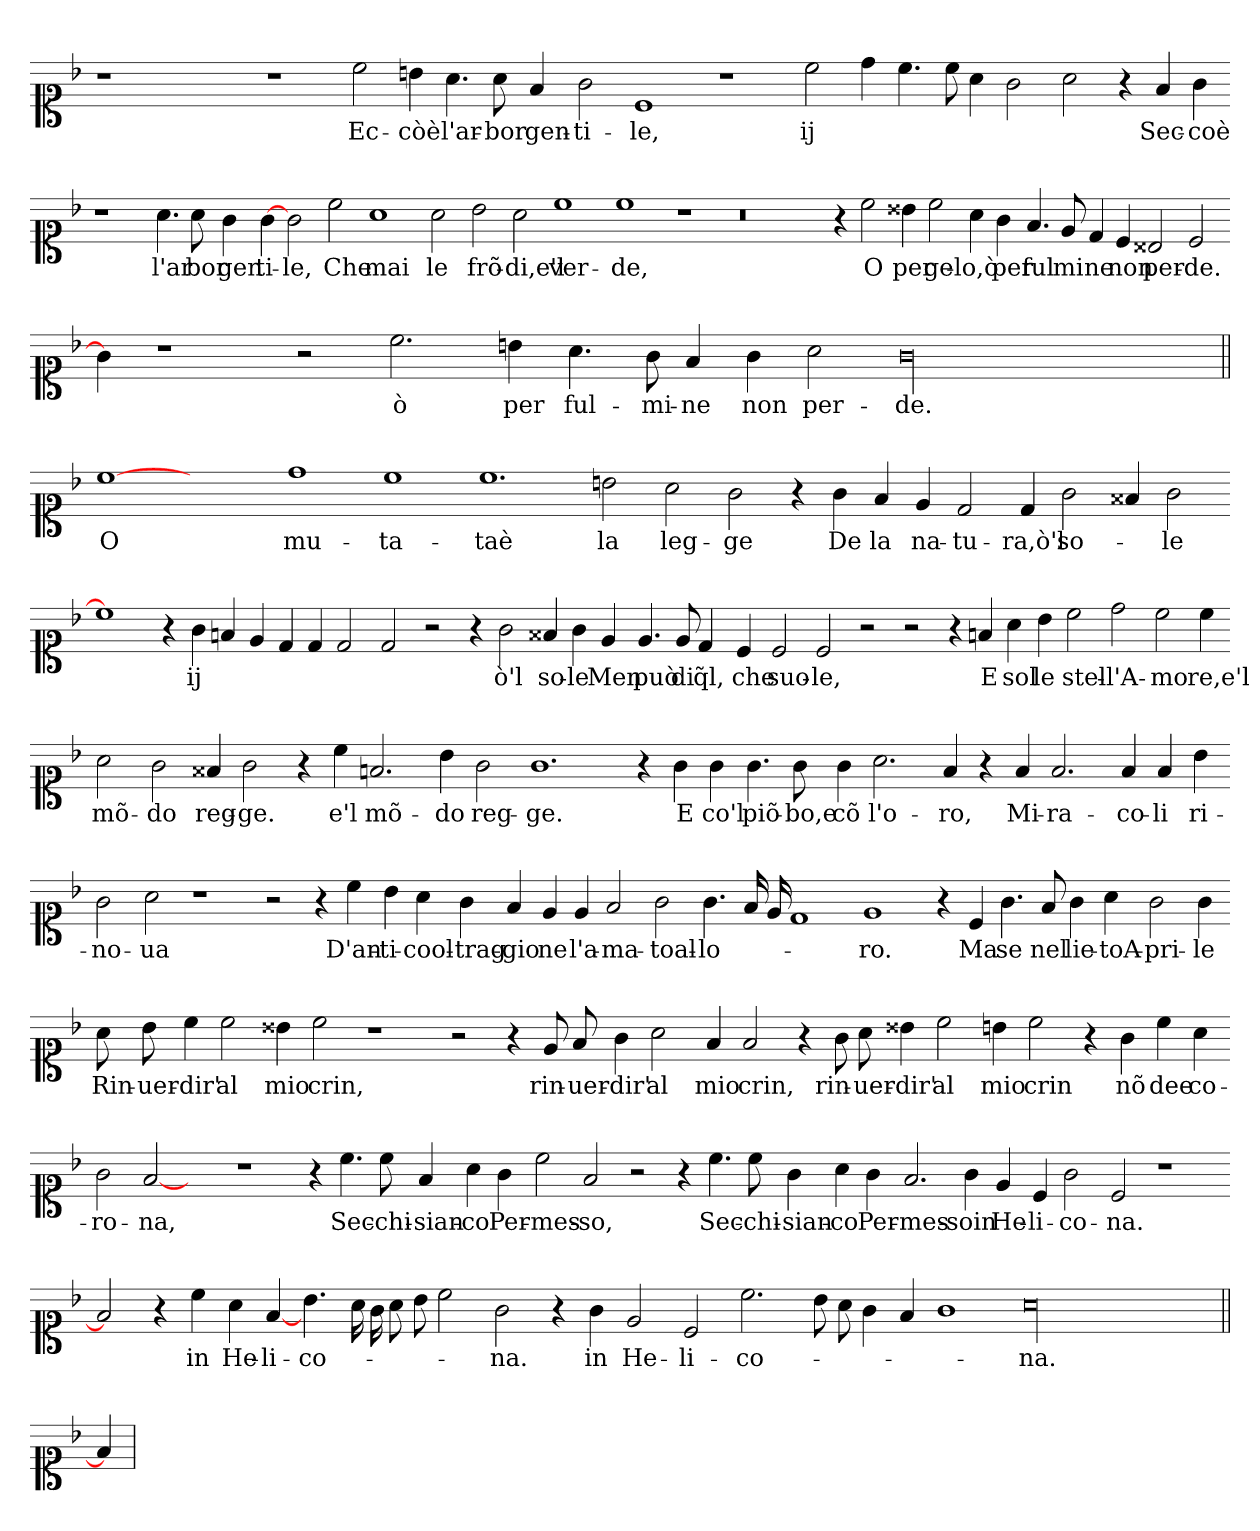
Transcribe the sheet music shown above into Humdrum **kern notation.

**kern	**text
*part1	*part1
*staff1	*staff1
*clefC1	*
*k[b-]	*
=	=
1r	.
1ryy	.
1r	.
2cc	Ec-
4b	còѐ
4.a	l'ar-
8a	bor
4f	gen-
2g	ti-
1c	le,
1r	.
2cc	ij
4dd	.
4.cc	.
8cc	.
4a	.
2g	.
2a	.
4r	.
4f	Sec-
4g	coѐ
=-	=-
1r	.
4.a	l'ar-
8a	bor
4g	gen-
[4g	ti-
2g	le,
2cc	Che
1a	mai
2a	le
2b	frõ-
2a	di,e'l
1cc	ver-
1cc	de,
1r	.
0r	.
4r	.
2cc	O
4b##X	per
2cc	ge-
4a	lo,ò
4g	per
4.f	ful-
8e	mi-
4d	ne
4c	non
2B##X	per-
2c	de.
=-	=-
4g]	.
1r	.
2r	.
2.cc	ò
4b	per
4.a	ful-
8g	mi-
4f	ne
4g	non
2a	per-
00g	de.
=||	=||
[1cc	O
1ryy	.
1dd	mu-
1cc	ta-
1.cc	taѐ
2b	la
2a	leg-
2g	ge
4r	.
4g	De
4f	la
4e	na-
2d	tu-
4d	ra,ò'l
2g	so-
4f##X	.
2g	le
=-	=-
1cc]	.
4r	.
4g	ij
4f	.
4e	.
4d	.
4d	.
2d	.
2d	.
2r	.
4r	.
2g	ò'l
4f##X	so-
4g	le
4e	Men
4.e	può
8e	di
4d	q̃l,
4c	che
2c	suo-
2c	le,
2r	.
2r	.
4r	.
4f	E
4a	sol
4b	le
2cc	stel-
2dd	l'A-
2cc	mo-
4cc	re,e'l
=-	=-
2a	mõ-
2g	do
4f##X	reg-
2g	ge.
4r	.
4cc	e'l
2.f	mõ-
4b	do
2g	reg-
1.g	ge.
4r	.
4g	E
4g	co'l
4.g	piõ-
8g	bo,e
4g	cõ
2.a	l'o-
4f	ro,
4r	.
4f	Mi-
2.f	ra-
4f	co-
4f	li
4b	ri-
=-	=-
2g	no-
2a	ua
1r	.
2r	.
4r	.
4cc	D'an-
4b	ti-
4a	cool-
4g	trag-
4f	gio
4e	ne
4e	l'a-
2f	ma-
2g	toal-
4.g	lo-
16f	.
16e	.
1d	.
1e	ro.
4r	.
4c	Ma
4.g	se
8f	nel
4g	lie-
4a	toA-
2g	pri-
4g	le
=-	=-
8a	Rin-
8b	uer-
4cc	dir'
2cc	al
4b##X	mio
2cc	crin,
1r	.
2r	.
4r	.
8e	rin-
8f	uer-
4g	dir'
2a	al
4f	mio
2f	crin,
4r	.
8g	rin-
8a	uer-
4b##X	dir'
2cc	al
4b	mio
2cc	crin
4r	.
4g	nõ
4cc	dee
4a	co-
=-	=-
2g	ro-
[2f	na,
2ryy	.
1r	.
4r	.
4.cc	Sec-
8cc	chi-
4f	sian-
4a	co
4g	Per-
2cc	mes-
2f	so,
2r	.
4r	.
4.cc	Sec-
8cc	chi-
4g	sian-
4a	co
4g	Per-
2.f	mes-
4g	soin
4e	He-
4c	li-
2g	co-
2c	na.
1r	.
=-	=-
2f]	.
4r	.
4cc	in
4a	He-
[4f	li-
4.b	co-
16a	.
16g	.
8a	.
8b	.
2cc	.
2g	na.
4r	.
4g	in
2e	He-
2c	li-
2.cc	co-
8b	.
8a	.
4g	.
4f	.
1g	.
00a	na.
=1||	=1||
4f]	.
=	=
*-	*-
